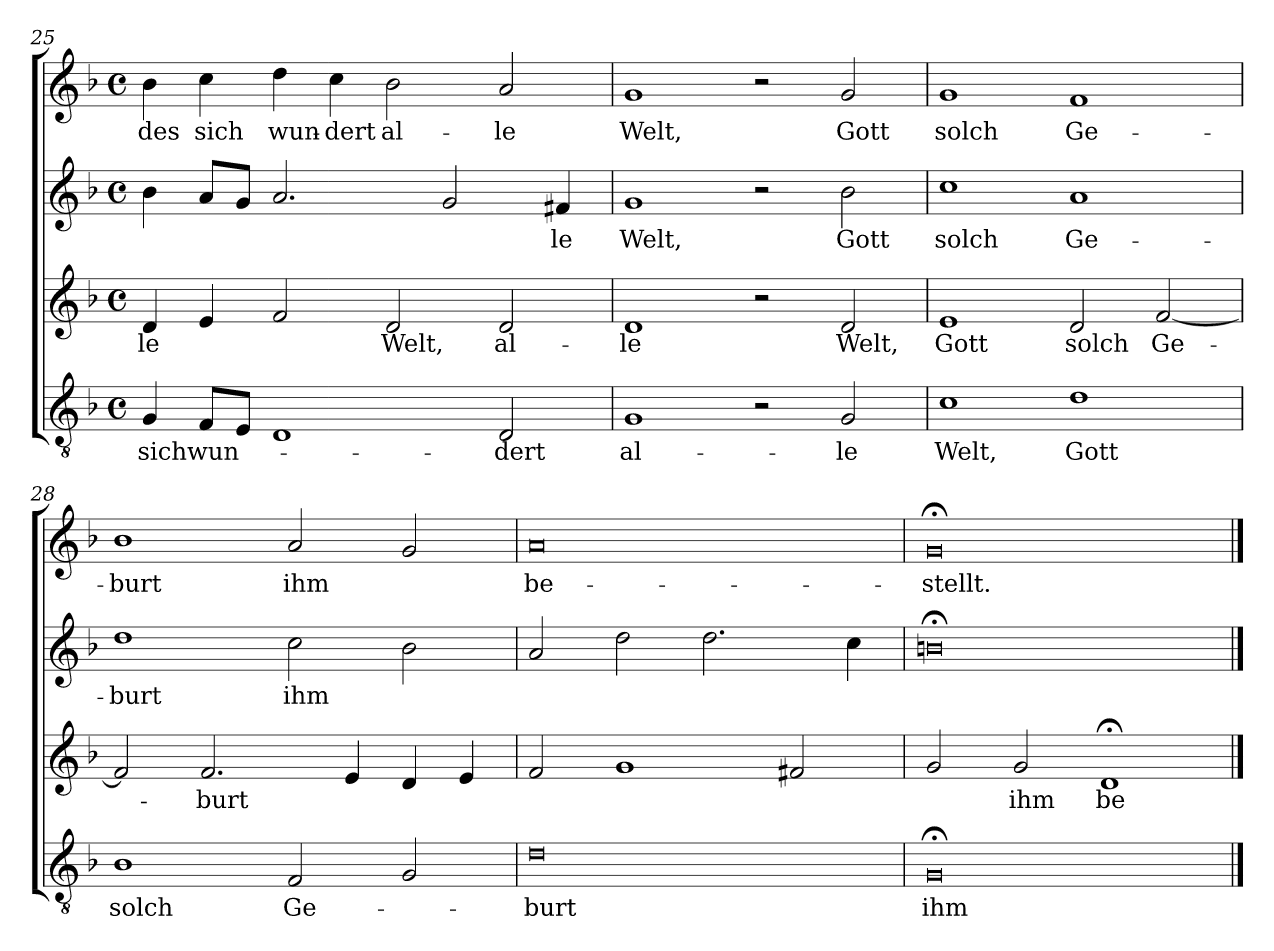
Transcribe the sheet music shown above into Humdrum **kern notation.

**kern	**text	**kern	**text	**kern	**text	**kern	**text
*part4	*part4	*part3	*part3	*part2	*part2	*part1	*part1
*staff4	*staff4	*staff3	*staff3	*staff2	*staff2	*staff1	*staff1
!!LO:PB:g=z
*clefGv2	*	*clefG2	*	*clefG2	*	*clefG2	*
*k[b-]	*	*k[b-]	*	*k[b-]	*	*k[b-]	*
*F:	*	*F:	*	*F:	*	*F:	*
*M4/4	*	*M4/4	*	*M4/4	*	*M4/4	*
*met(c)	*	*met(c)	*	*met(c)	*	*met(c)	*
=25	=25	=25	=25	=25	=25	=25	=25
!	!LO:LY:b	!	!LO:LY:b	!	!	!	!LO:LY:b
4G/	sichwun-	4d/	-le	4b-\	.	4b-\	des
!	!	!	!	!	!	!	!LO:LY:b
8F/L	.	4e/	.	8a/L	.	4cc\	sich
8E/J	.	.	.	8g/J	.	.	.
!	!	!	!	!	!	!	!LO:LY:b
1D	.	2f/	.	2.a/	.	4dd\	wun-
!	!	!	!	!	!	!	!LO:LY:b
.	.	.	.	.	.	4cc\	-dert
!	!	!	!LO:LY:b	!	!	!	!LO:LY:b
.	.	2d/	Welt,	.	.	2b-\	al-
.	.	.	.	2g/	.	.	.
!	!LO:LY:b	!	!LO:LY:b	!	!	!	!LO:LY:b
2D/	-dert	2d/	al-	.	.	2a/	-le
!	!	!	!	!	!LO:LY:b	!	!
.	.	.	.	4f#X/	-le	.	.
=26	=26	=26	=26	=26	=26	=26	=26
!	!LO:LY:b	!	!LO:LY:b	!	!LO:LY:b	!	!LO:LY:b
1G	al-	1d	-le	1g	Welt,	1g	Welt,
2r	.	2r	.	2r	.	2r	.
!	!LO:LY:b	!	!LO:LY:b	!	!LO:LY:b	!	!LO:LY:b
2G/	-le	2d/	Welt,	2b-\	Gott	2g/	Gott
=27	=27	=27	=27	=27	=27	=27	=27
!	!LO:LY:b	!	!LO:LY:b	!	!LO:LY:b	!	!LO:LY:b
1c	Welt,	1e	Gott	1cc	solch	1g	solch
!	!LO:LY:b	!	!LO:LY:b	!	!LO:LY:b	!	!LO:LY:b
1d	Gott	2d/	solch	1a	Ge-	1f	Ge-
!	!	!	!LO:LY:b	!	!	!	!
.	.	[<2f/	Ge-	.	.	.	.
=28	=28	=28	=28	=28	=28	=28	=28
!	!LO:LY:b	!	!	!	!LO:LY:b	!	!LO:LY:b
1B-	solch	2f/]	.	1dd	-burt	1b-	-burt
!	!	!	!LO:LY:b	!	!	!	!
.	.	2.f/	-burt	.	.	.	.
!	!LO:LY:b	!	!	!	!LO:LY:b	!	!LO:LY:b
2F/	Ge-	.	.	2cc\	ihm	2a/	ihm
.	.	4e/	.	.	.	.	.
2G/	.	4d/	.	2b-\	.	2g/	.
.	.	4e/	.	.	.	.	.
!!LO:LB:g=z
=29	=29	=29	=29	=29	=29	=29	=29
!	!LO:LY:b	!	!	!	!	!	!LO:LY:b
0d	-burt	2f/	.	2a/	.	0a	be-
.	.	1g	.	2dd\	.	.	.
.	.	.	.	2.dd\	.	.	.
.	.	2f#X/	.	.	.	.	.
.	.	.	.	4cc\	.	.	.
=30	=30	=30	=30	=30	=30	=30	=30
!	!LO:LY:b	!	!	!	!	!	!LO:LY:b
0G;	ihm	2g/	.	0bn;<	.	0g;	-stellt.
!	!	!	!LO:LY:b	!	!	!	!
.	.	2g/	ihm	.	.	.	.
!	!	!	!LO:LY:b	!	!	!	!
.	.	1d;	be-	.	.	.	.
==	==	==	==	==	==	==	==
*-	*-	*-	*-	*-	*-	*-	*-
